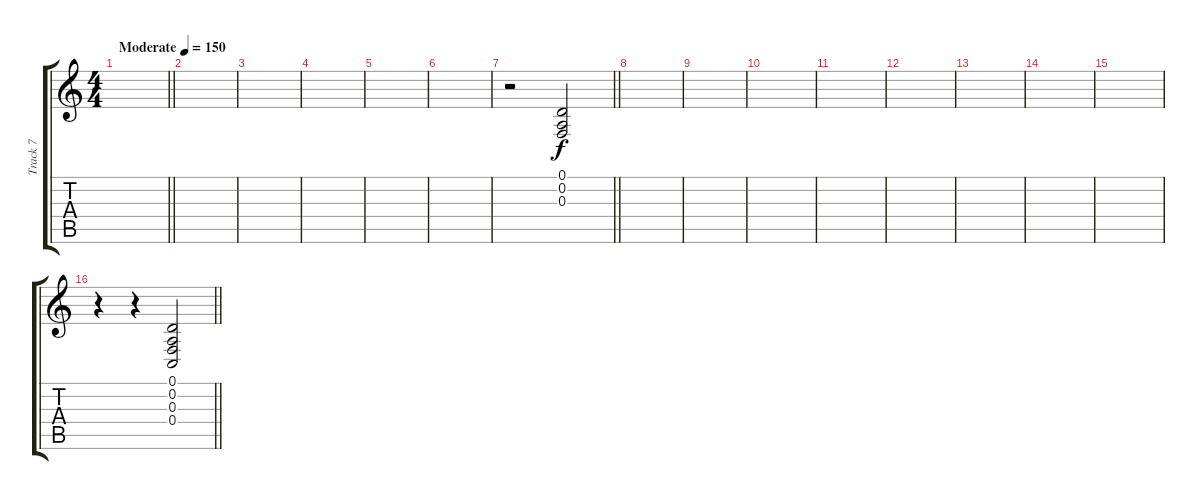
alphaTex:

\track ("Track 7" "Track 7") {instrument reversecymbal}
\staff {score tabs}
\tuning (D4 A3 F3 C3 G2 C2) {hide}
\ts (4 4)
\tempo (150 "Moderate")
\clef g2
\barLineRight lightlight
\ks c
|
|
|
|
|
|
\barLineRight lightlight
r.2 (0.1 0.2 0.3).2 |
|
|
|
|
|
|
|
|
\barLineRight lightlight
r.4 r.4 (0.1 0.2 0.3 0.4).2
